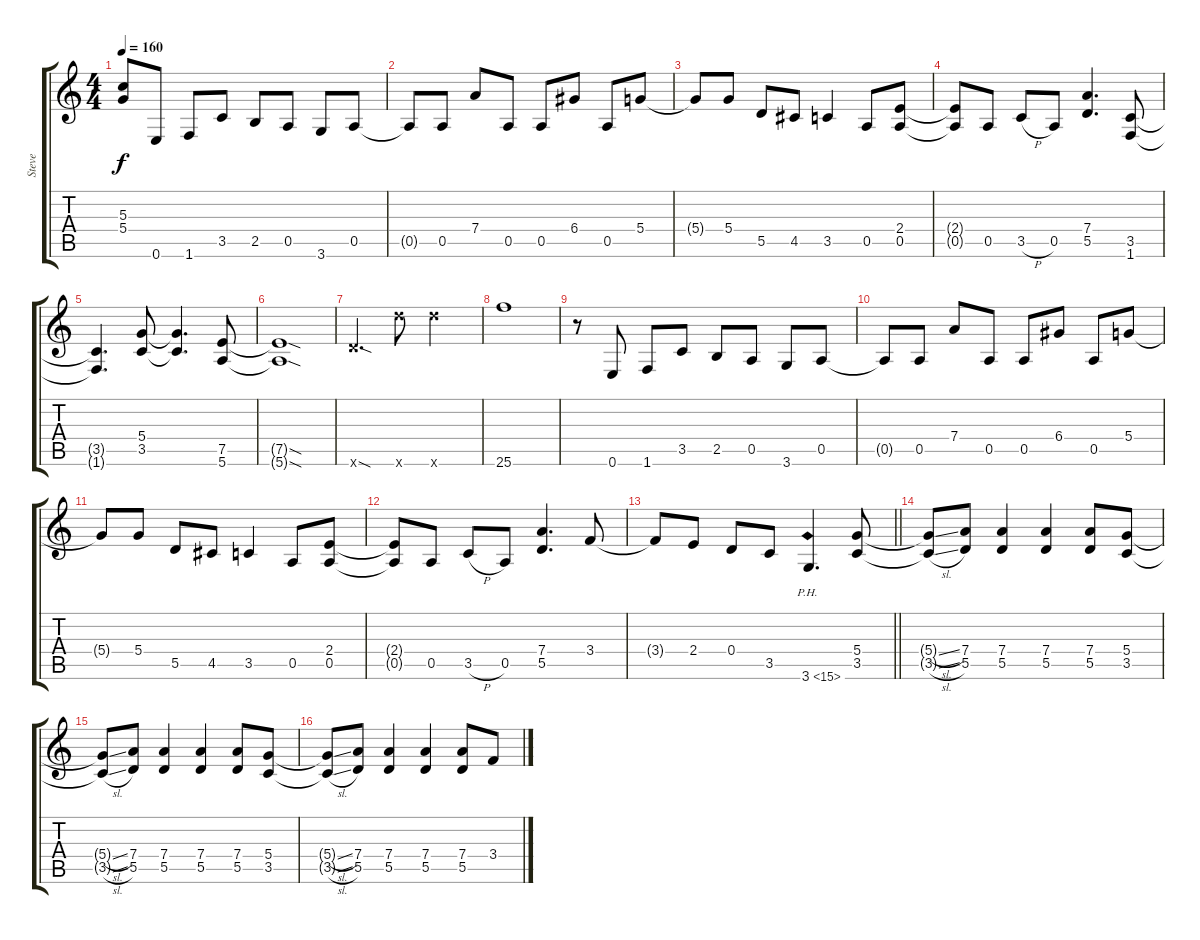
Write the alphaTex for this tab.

\track ("Steve" "Steve") {instrument distortionguitar}
\staff {score tabs}
\tuning (E4 B3 G3 D3 A2 E2) {hide}
\ts (4 4)
\tempo 160
\clef g2
\ks c
(5.3{t} 5.4{t}).8{dy f} 0.6.8 1.6.8 3.5.8 2.5.8 0.5.8 3.6.8 0.5.8 |
0.5{t}.8 0.5.8 7.4.8 0.5.8 0.5.8 6.4.8 0.5.8 5.4.8 |
5.4{t}.8 5.4.8 5.5.8 4.5.8 3.5.4 0.5.8 (2.4 0.5).8 |
(2.4{t} 0.5{t}).8 0.5.8 3.5{h}.8 0.5.8 (7.4 5.5).4{d} (3.5 1.6).8 |
(3.5{t} 1.6{t}).4{d} (5.4 3.5).8 (5.4{t} 3.5{t}).4{d} (7.5 5.6).8 |
(7.5{sod t} 5.6{sod t}).1 |
10.6{sod x}.4{d} 22.6{x}.8 22.6{x}.2 |
25.6.1{instrument guitarfretnoise} |
r.8{instrument distortionguitar} 0.6.8 1.6.8 3.5.8 2.5.8 0.5.8 3.6.8 0.5.8 |
0.5{t}.8 0.5.8 7.4.8 0.5.8 0.5.8 6.4.8 0.5.8 5.4.8 |
5.4{t}.8 5.4.8 5.5.8 4.5.8 3.5.4 0.5.8 (2.4 0.5).8 |
(2.4{t} 0.5{t}).8 0.5.8 3.5{h}.8 0.5.8 (7.4 5.5).4{d} 3.4.8 |
\barLineRight lightlight
3.4{t}.8 2.4.8 0.4.8 3.5.8 3.6{ph 12}.4{d} (5.4 3.5).8 |
(5.4{sl t} 3.5{sl t}).8 (7.4 5.5).8 (7.4 5.5).4 (7.4 5.5).4 (7.4 5.5).8 (5.4 3.5).8 |
(5.4{sl t} 3.5{sl t}).8 (7.4 5.5).8 (7.4 5.5).4 (7.4 5.5).4 (7.4 5.5).8 (5.4 3.5).8 |
(5.4{sl t} 3.5{sl t}).8 (7.4 5.5).8 (7.4 5.5).4 (7.4 5.5).4 (7.4 5.5).8 3.4.8
